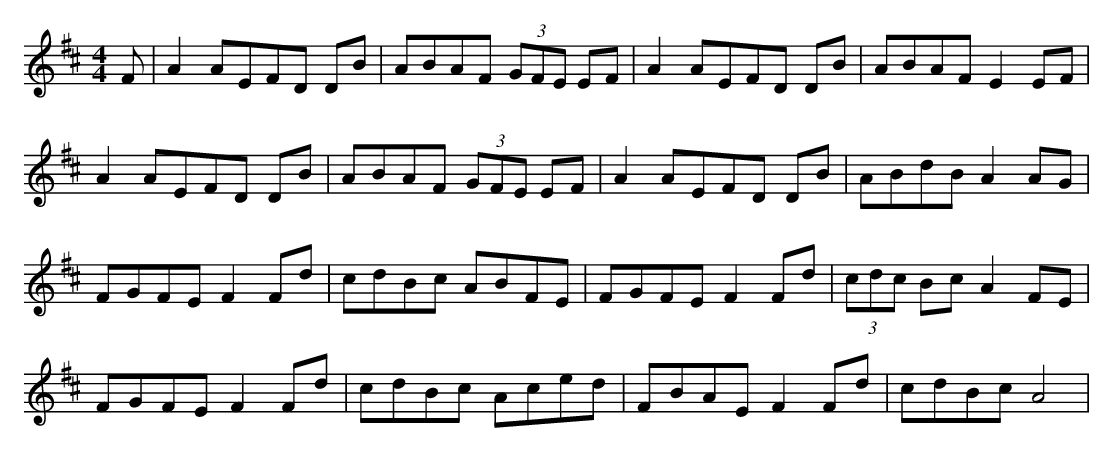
X:1
M:4/4
K:D
F|A2 AEFD DB|ABAF (3GFE EF|A2 AEFD DB|ABAF E2 EF|
A2 AEFD DB|ABAF (3GFE EF|A2 AEFD DB|ABdB A2 AG|
FGFE F2 Fd|cdBc ABFE|FGFE F2 Fd|(3cdc Bc A2 FE|
FGFE F2 Fd|cdBc Aced|FBAE F2 Fd|cdBc A4|
